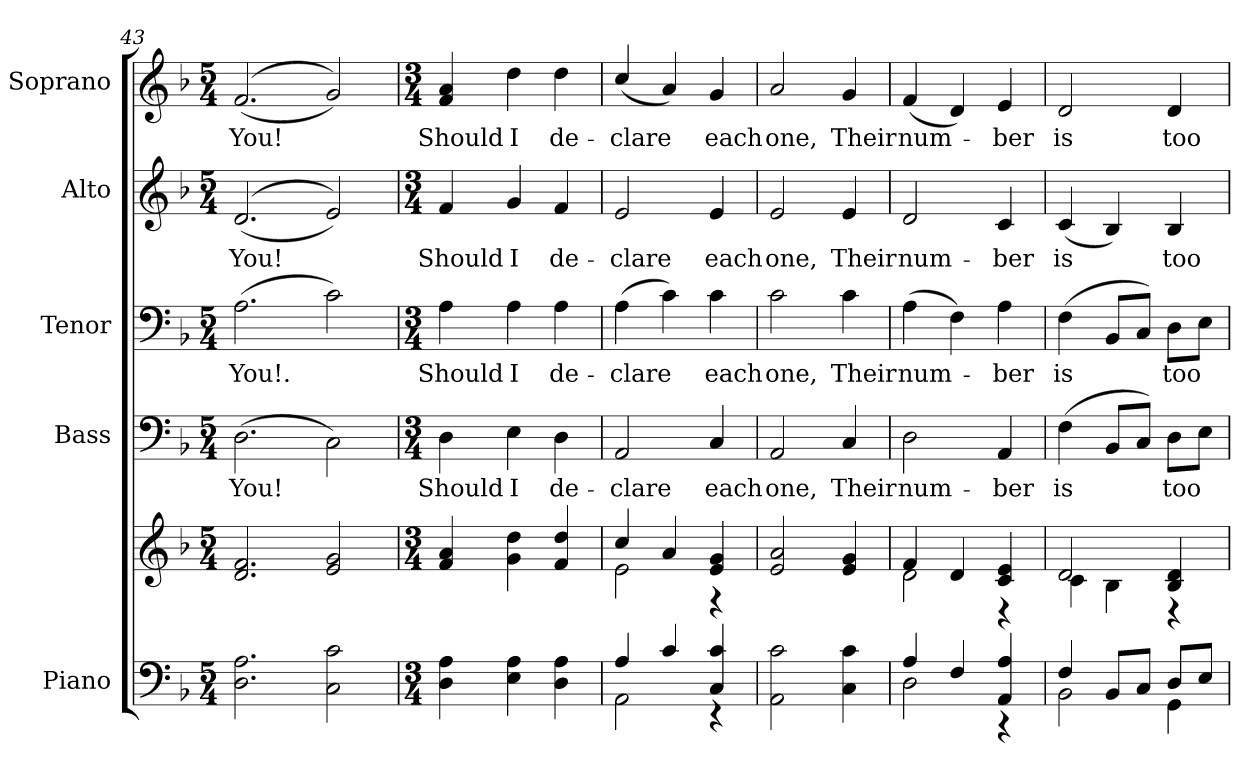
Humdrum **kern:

**kern	**kern	**kern	**text	**kern	**text	**kern	**text	**kern	**text
*part5	*part5	*part4	*part4	*part3	*part3	*part2	*part2	*part1	*part1
*staff6	*staff5	*staff4	*staff4	*staff3	*staff3	*staff2	*staff2	*staff1	*staff1
*I"Piano	*	*I"Bass	*	*I"Tenor	*	*I"Alto	*	*I"Soprano	*
*I'Pno.	*	*I'B.	*	*I'T.	*	*I'A.	*	*I'S.	*
!!LO:PB:g=z
*clefF4	*clefG2	*clefF4	*	*clefF4	*	*clefG2	*	*clefG2	*
*k[b-]	*k[b-]	*k[b-]	*	*k[b-]	*	*k[b-]	*	*k[b-]	*
*d:	*d:	*d:	*	*d:	*	*d:	*	*d:	*
*M5/4	*M5/4	*M5/4	*	*M5/4	*	*M5/4	*	*M5/4	*
=43	=43	=43	=43	=43	=43	=43	=43	=43	=43
!	!	!	!LO:LY:b:color=#000000	!	!	!	!	!	!
!	!	!	!	!	!LO:LY:b:color=#000000	!	!	!	!
!	!	!	!	!	!	!	!LO:LY:b:color=#000000	!	!
!	!	!	!	!	!	!	!	!	!LO:LY:b:color=#000000
2.Di\ 2.Ai	2.di/ 2.fi	(2.Di\	You!	(2.Ai\	You!.	((2.di/	You!	((2.fi/	You!
2Ci\ 2ci	2ei/ 2gi	2Ci\)	.	2ci\)	.	2ei/))	.	2gi/))	.
=44	=44	=44	=44	=44	=44	=44	=44	=44	=44
*M3/4	*M3/4	*M3/4	*	*M3/4	*	*M3/4	*	*M3/4	*
!	!	!	!LO:LY:b:color=#000000	!	!	!	!	!	!
!	!	!	!	!	!LO:LY:b:color=#000000	!	!	!	!
!	!	!	!	!	!	!	!LO:LY:b:color=#000000	!	!
!	!	!	!	!	!	!	!	!	!LO:LY:b:color=#000000
4Di\ 4Ai	4fi/ 4ai	4Di\	Should	4Ai\	Should	4fi/	Should	4fi/ 4ai	Should
!	!	!	!LO:LY:b:color=#000000	!	!	!	!	!	!
!	!	!	!	!	!LO:LY:b:color=#000000	!	!	!	!
!	!	!	!	!	!	!	!LO:LY:b:color=#000000	!	!
!	!	!	!	!	!	!	!	!	!LO:LY:b:color=#000000
4Ei\ 4Ai	4gi\ 4ddi	4Ei\	I	4Ai\	I	4gi/	I	4ddi\	I
!	!	!	!LO:LY:b:color=#000000	!	!	!	!	!	!
!	!	!	!	!	!LO:LY:b:color=#000000	!	!	!	!
!	!	!	!	!	!	!	!LO:LY:b:color=#000000	!	!
!	!	!	!	!	!	!	!	!	!LO:LY:b:color=#000000
4Di\ 4Ai	4fi/ 4ddi	4Di\	de-	4Ai\	de-	4fi/	de-	4ddi\	de-
=45	=45	=45	=45	=45	=45	=45	=45	=45	=45
*^	*^	*	*	*	*	*	*	*	*
!	!	!	!	!	!LO:LY:b:color=#000000	!	!	!	!	!	!
!	!	!	!	!	!	!	!LO:LY:b:color=#000000	!	!	!	!
!	!	!	!	!	!	!	!	!	!LO:LY:b:color=#000000	!	!
!	!	!	!	!	!	!	!	!	!	!	!LO:LY:b:color=#000000
4Ai/	2AAi\	4cci/	2ei\	2AAi/	-clare	(4Ai\	-clare	2ei/	-clare	(4cci/	-clare
4ci/	.	4ai/	.	.	.	4ci\)	.	.	.	4ai/)	.
!	!	!	!	!	!LO:LY:b:color=#000000	!	!	!	!	!	!
!	!	!	!	!	!	!	!LO:LY:b:color=#000000	!	!	!	!
!	!	!	!	!	!	!	!	!	!LO:LY:b:color=#000000	!	!
!	!	!	!	!	!	!	!	!	!	!	!LO:LY:b:color=#000000
4Ci/ 4ci	4r	4ei/ 4gi	4r	4Ci/	each	4ci\	each	4ei/	each	4gi/	each
*v	*v	*	*	*	*	*	*	*	*	*	*
*	*v	*v	*	*	*	*	*	*	*	*
=46	=46	=46	=46	=46	=46	=46	=46	=46	=46
*^	*^	*	*	*	*	*	*	*	*
!	!	!	!	!	!LO:LY:b:color=#000000	!	!	!	!	!	!
*v	*v	*	*	*	*	*	*	*	*	*	*
*	*v	*v	*	*	*	*	*	*	*	*
*^	*^	*	*	*	*	*	*	*	*
!	!	!	!	!	!	!	!LO:LY:b:color=#000000	!	!	!	!
*v	*v	*	*	*	*	*	*	*	*	*	*
*	*v	*v	*	*	*	*	*	*	*	*
*^	*^	*	*	*	*	*	*	*	*
!	!	!	!	!	!	!	!	!	!LO:LY:b:color=#000000	!	!
*v	*v	*	*	*	*	*	*	*	*	*	*
*	*v	*v	*	*	*	*	*	*	*	*
*^	*^	*	*	*	*	*	*	*	*
!	!	!	!	!	!	!	!	!	!	!	!LO:LY:b:color=#000000
*v	*v	*	*	*	*	*	*	*	*	*	*
*	*v	*v	*	*	*	*	*	*	*	*
2AAi\ 2ci	2ei/ 2ai	2AAi/	one,	2ci\	one,	2ei/	one,	2ai/	one,
!	!	!	!LO:LY:b:color=#000000	!	!	!	!	!	!
!	!	!	!	!	!LO:LY:b:color=#000000	!	!	!	!
!	!	!	!	!	!	!	!LO:LY:b:color=#000000	!	!
!	!	!	!	!	!	!	!	!	!LO:LY:b:color=#000000
4Ci\ 4ci	4ei/ 4gi	4Ci/	Their	4ci\	Their	4ei/	Their	4gi/	Their
=47	=47	=47	=47	=47	=47	=47	=47	=47	=47
*^	*^	*	*	*	*	*	*	*	*
!	!	!	!	!	!LO:LY:b:color=#000000	!	!	!	!	!	!
!	!	!	!	!	!	!	!LO:LY:b:color=#000000	!	!	!	!
!	!	!	!	!	!	!	!	!	!LO:LY:b:color=#000000	!	!
!	!	!	!	!	!	!	!	!	!	!	!LO:LY:b:color=#000000
4Ai/	2Di\	4fi/	2di\	2Di\	num-	(4Ai\	num-	2di/	num-	(4fi/	num-
4Fi/	.	4di/	.	.	.	4Fi\)	.	.	.	4di/)	.
!	!	!	!	!	!LO:LY:b:color=#000000	!	!	!	!	!	!
!	!	!	!	!	!	!	!LO:LY:b:color=#000000	!	!	!	!
!	!	!	!	!	!	!	!	!	!LO:LY:b:color=#000000	!	!
!	!	!	!	!	!	!	!	!	!	!	!LO:LY:b:color=#000000
4AAi/ 4Ai	4r	4ci/ 4ei	4r	4AAi/	-ber	4Ai\	-ber	4ci/	-ber	4ei/	-ber
=48	=48	=48	=48	=48	=48	=48	=48	=48	=48	=48	=48
!	!	!	!	!	!LO:LY:b:color=#000000	!	!	!	!	!	!
!	!	!	!	!	!	!	!LO:LY:b:color=#000000	!	!	!	!
!	!	!	!	!	!	!	!	!	!LO:LY:b:color=#000000	!	!
!	!	!	!	!	!	!	!	!	!	!	!LO:LY:b:color=#000000
4Fi/	2BB-i\	2di/	4ci\	(4Fi\	is	(4Fi\	is	(4ci/	is	2di/	is
8BB-i/L	.	.	4B-i\	8BB-i/L	.	8BB-i/L	.	4B-i/)	.	.	.
8Ci/J	.	.	.	8Ci/J)	.	8Ci/J)	.	.	.	.	.
!	!	!	!	!	!LO:LY:b:color=#000000	!	!	!	!	!	!
!	!	!	!	!	!	!	!LO:LY:b:color=#000000	!	!	!	!
!	!	!	!	!	!	!	!	!	!LO:LY:b:color=#000000	!	!
!	!	!	!	!	!	!	!	!	!	!	!LO:LY:b:color=#000000
8Di/L	4GGi\	4B-i/ 4di	4r	8Di\L	too	8Di\L	too	4B-i/	too	4di/	too
8Ei/J	.	.	.	8Ei\J	.	8Ei\J	.	.	.	.	.
*v	*v	*	*	*	*	*	*	*	*	*	*
*	*v	*v	*	*	*	*	*	*	*	*
=	=	=	=	=	=	=	=	=	=
*-	*-	*-	*-	*-	*-	*-	*-	*-	*-
